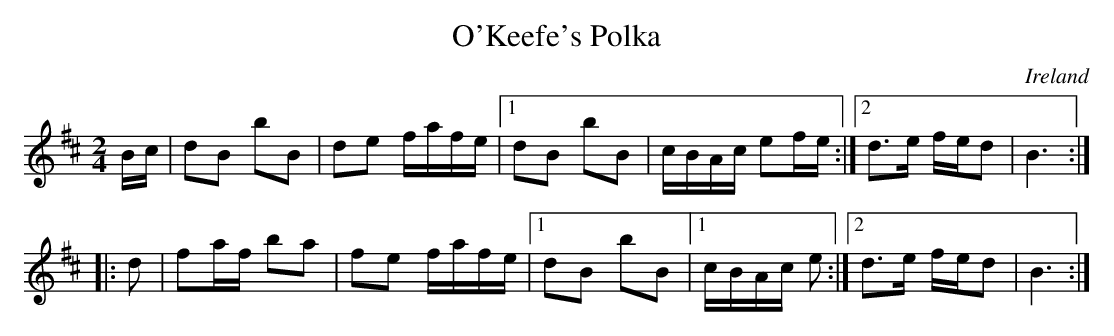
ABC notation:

X:1
T:O'Keefe's Polka
M:2/4
O:Ireland
K:B minor
Bc|\
d2B2 b2B2|d2e2 fafe|1 d2B2 b2B2|cBAc e2fe :|2\
d3e fed2|B6 ::
d2|\
f2af b2a2|f2e2 fafe|1 d2B2 b2B2|1 cBAc e2 :|2\
d3e fed2|B6 :|
